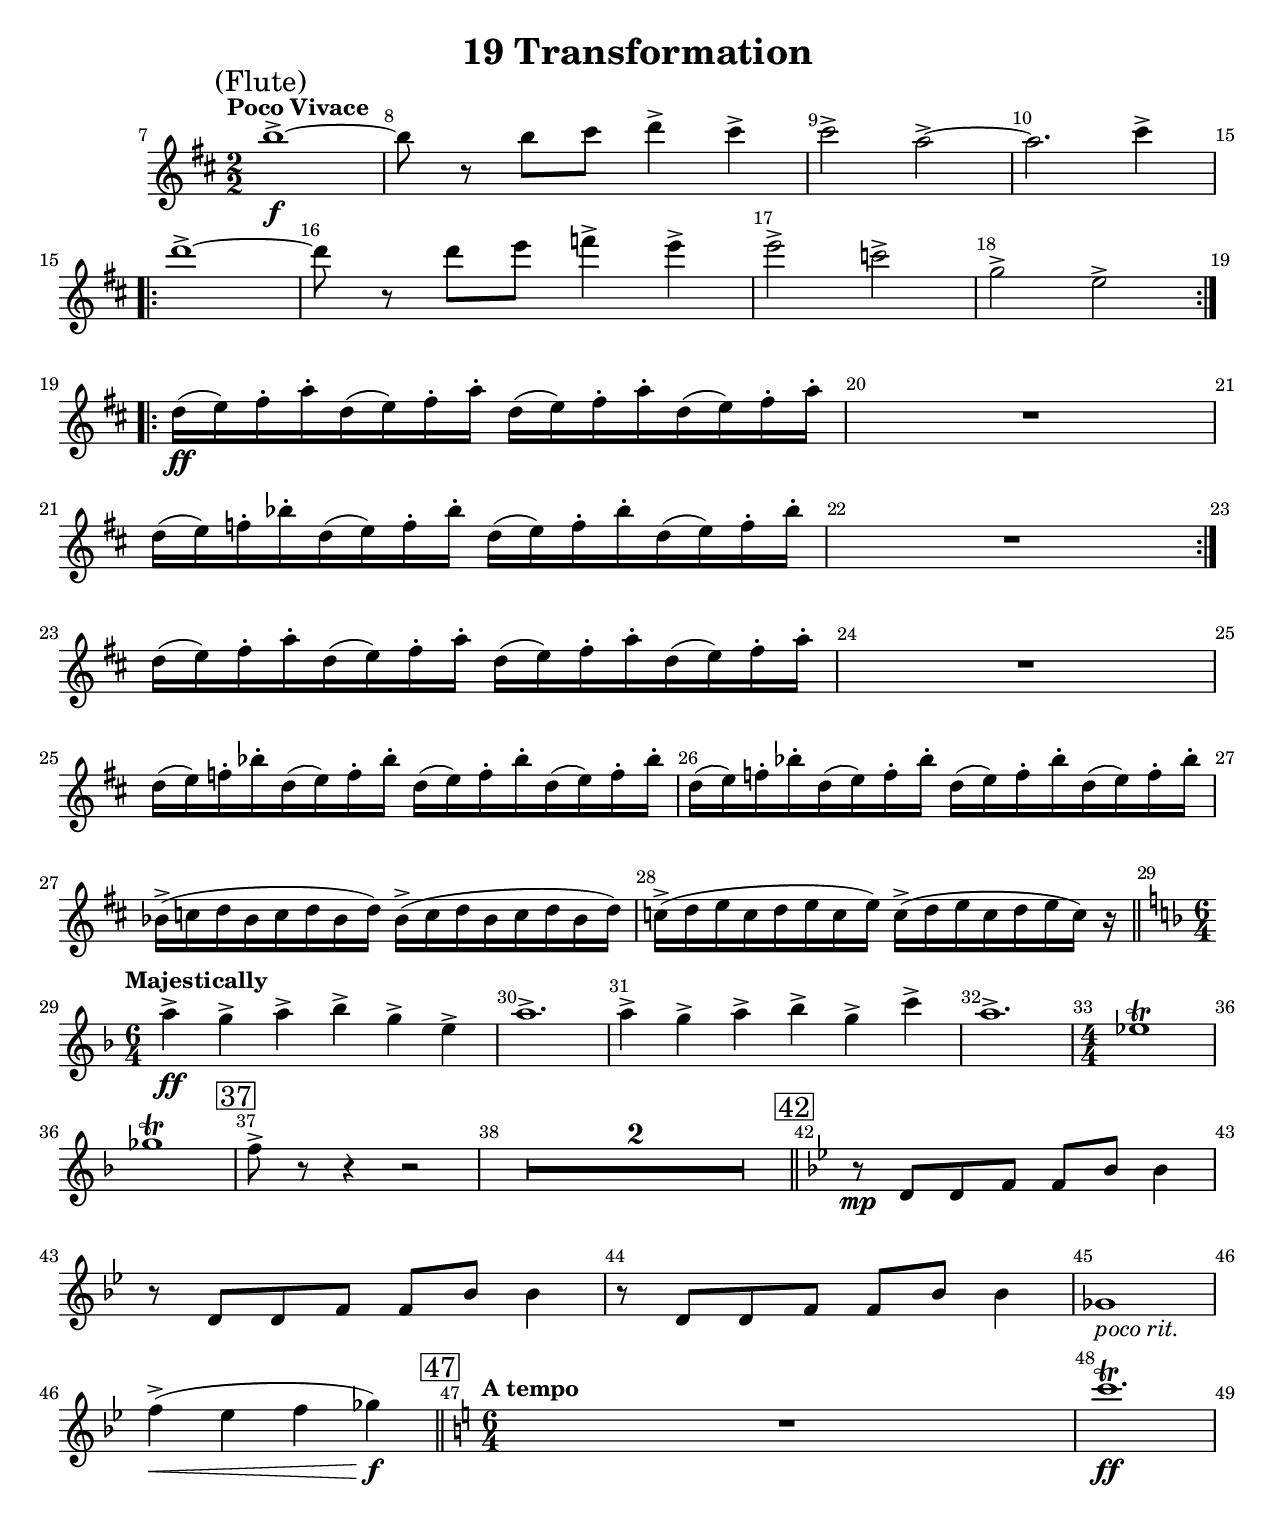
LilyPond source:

%{
    Comments
%}
\version "2.10.33"
\include "english.ly"

#(set-default-paper-size "letter" )

\paper {
    ragged-last-bottom = ##t
}

\header {
    title = "19 Transformation"
}

ritard = \markup { \italic { rit. } }
moltoRit = \markup { \italic { molto rit. } }
pocoRit = \markup { \italic { poco rit. } }
moltoRall = \markup { \italic { molto rall. } }
bendWithLip = \markup { \italic { bend with lip } }
accelPoco = \markup { \italic { accel poco a poco } }
rallPoco = \markup { \italic { rall poco a poco } }

clarinet = \relative c''' {
  \clef treble \key d \major
  \override Staff.TimeSignature #'style = #'()
  \override Score.BarNumber #'break-visibility = #'#(#t #t #t)
  \override MultiMeasureRest #'expand-limit = #1
  \compressFullBarRests
  \time 2/2
  \tempo "Poco Vivace"

  \override BreathingSign #'text = \markup {
    \musicglyph #"scripts.caesura.straight"
  }

  %R1*2 R1*4

  \set Score.currentBarNumber = #7
  \mark "(Flute)"
  b1->~\f | b8 r8 b8 cs8 d4-> cs-> | cs2-> a~-> | a2. cs4-> |
  \set Score.currentBarNumber = #15

  \break \bar "|:"
  \repeat volta 2 {
    d1->~ | d8 r8 d e f4-> e-> | e2-> c-> | g-> e-> 
  }
  \break \bar ":|:"
  \repeat volta 2 {
    d16(\ff e) fs-. a-. 
    d,16( e) fs-. a-. 
    d,16( e) fs-. a-. 
    d,16( e) fs-. a-.  | R1
    d,16( e) f-. bf-. 
    d,16( e) f-. bf-. 
    d,16( e) f-. bf-. 
    d,16( e) f-. bf-.  | R1
  }
  d,16( e) fs-. a-. 
  d,16( e) fs-. a-. 
  d,16( e) fs-. a-. 
  d,16( e) fs-. a-.  | R1
  d,16( e) f-. bf-. 
  d,16( e) f-. bf-. 
  d,16( e) f-. bf-. 
  d,16( e) f-. bf-.  |
  d,16( e) f-. bf-. 
  d,16( e) f-. bf-. 
  d,16( e) f-. bf-. 
  d,16( e) f-. bf-.  |

  bf,16(-> c d bf c d bf d)
  bf16(-> c d bf c d bf d) |
  c(-> d e c d e c e) 
  c(-> d e c d e c) r \bar "||"

  \key d \minor
  \time 6/4
  \tempo "Majestically"

  a'4-> \ff g-> a-> bf-> g-> e-> | a1.-> |
  a4-> g-> a-> bf-> g-> c-> | a1.-> |

  \time 4/4
  ef1 \trill |
  \set Score.currentBarNumber = #36
  gf1  \trill |
  \mark \markup{ \box 37 }
  f8-> r8 r4 r2 |

  R1*2 \bar "||"
  \set Score.currentBarNumber = #42
  \key bf \major
  \mark \markup{ \box 42 }

  r8 \mp d, d f f bf bf4 | r8 d, d f f bf bf4 | r8 d, d f f bf bf4 | 
  gf1_\pocoRit | f'4(-> \< ef f gf) \! \f \bar "||"

  \mark \markup{ \box 47 }
  \time 6/4
  \key c \major
  \tempo "A tempo"
  R1.
  c1. \trill \ff
}



\score {
  \clarinet
  \layout {
    \context { 
      \RemoveEmptyStaffContext 
    }
    \context {
      \Score
      \override SpacingSpanner
          #'base-shortest-duration = #(ly:make-moment 1 32)
    }
  }
}
